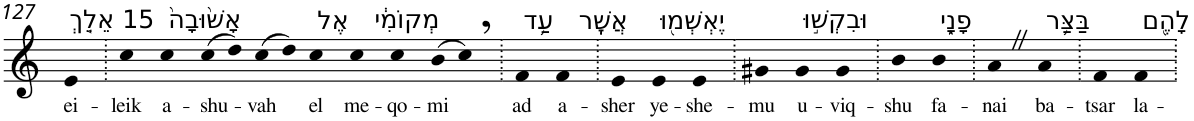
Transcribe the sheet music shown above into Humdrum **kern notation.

**kern	**text
*part1	*part1
*staff1	*staff1
*I"Piano	*
*I'Pno	*
!!LO:PB:g=z
*clefG2	*
*k[]	*
=127	=127
!LO:TX:a:t=15 אֵלֵ֤ךְ	!
!	!LO:LY:b
4e	ei-
=128.	=128.
!	!LO:LY:b
4cc	-leik
!LO:TX:a:t=אָשׁ֙וּבָה֙	!
!	!LO:LY:b
4cc	a-
!	!LO:LY:b
(>8cc	-shu-
8dd)	.
!	!LO:LY:b
(>8cc	-vah
8dd)	.
!LO:TX:a:t=אֶל	!
!	!LO:LY:b
4cc	el
!LO:TX:a:t=מְקוֹמִ֔י	!
!	!LO:LY:b
4cc	me-
!	!LO:LY:b
4cc	-qo-
!	!LO:LY:b
(>8b	-mi
8cc,)	.
=129.	=129.
!LO:TX:a:t=עַ֥ד	!
!	!LO:LY:b
4f	ad
!LO:TX:a:t=אֲשֶֽׁר	!
!	!LO:LY:b
4f	a-
=130.	=130.
!	!LO:LY:b
4e	-sher
!LO:TX:a:t=יֶאְשְׁמ֖וּ	!
!	!LO:LY:b
4e	ye-
!	!LO:LY:b
4e	-she-
=131.	=131.
!	!LO:LY:b
4g#X	-mu
!LO:TX:a:t=וּבִקְשׁ֣וּ	!
!	!LO:LY:b
4g#	u-
!	!LO:LY:b
4g#	-viq-
=132.	=132.
!	!LO:LY:b
4b	-shu
!LO:TX:a:t=פָנָ֑י	!
!	!LO:LY:b
4b	fa-
=133.	=133.
!	!LO:LY:b
4aZ	-nai
!LO:TX:a:t=בַּצַּ֥ר	!
!	!LO:LY:b
4a	ba-
=134.	=134.
!	!LO:LY:b
4f	-tsar
!LO:TX:a:t=לָהֶ֖ם	!
!	!LO:LY:b
4f	la-
=.	=.
*-	*-
